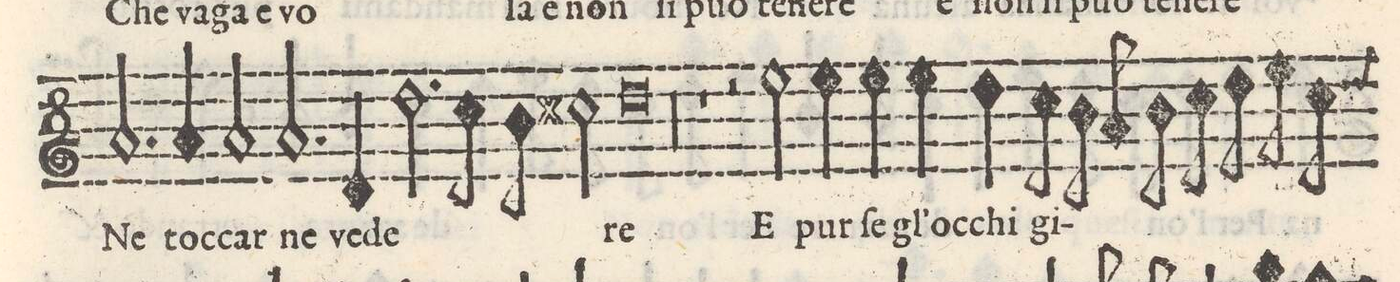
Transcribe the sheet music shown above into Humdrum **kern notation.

**kern	**text
*I"CANTO	*
*clefG2	*
*k[]	*
*met(C)	*
*M2/1	*
2.a/	Ne
4a/	toc-
2a/	-car
2.a/	ne
=13-	=13-
4d/	ve-
2.dd\	-de-
8cc\	.
8b\	.
2cc#X\	.
=14-	=14-
0dd	-re
=15-	=15-
00r	.
=16-	=16-
=17-	=17-
1r	.
2r	.
2ee\	E
=18-	=18-
4ee\	pur
4ee\	ſe
4ee\	gl'oc-
4dd\	-chi
8ccny\	gi-
8b\	.
8a/	.
8b\	.
8cc\	.
8dd\	.
8ee\	.
8cc\	.
*custos:dd	*
=19-	=19-
*-	*-
